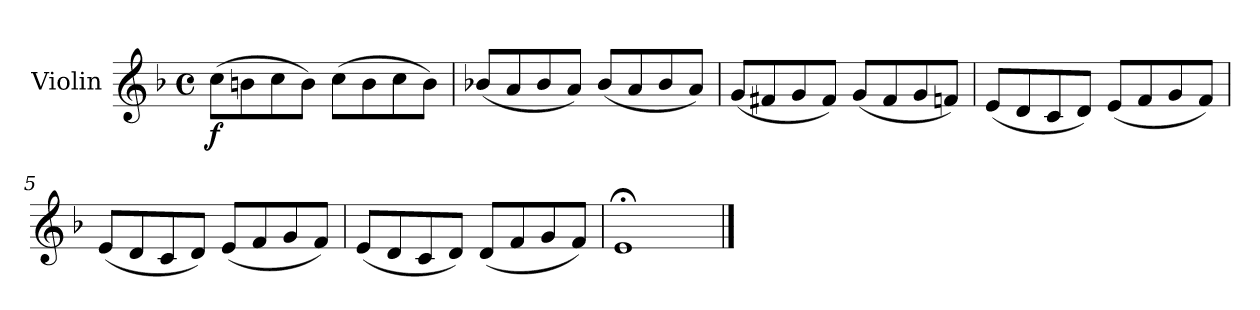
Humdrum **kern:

**kern	**dynam
*part1	*part1
*staff1	*staff1
*I"Violin	*
*I'Vln.	*
*clefG2	*
*k[b-]	*
*M4/4	*
*met(c)	*
=1	=1
!	!LO:DY:b
(>8cc\L	f
8bn\	.
8cc\	.
8b\J)	.
(>8cc\L	.
8b\	.
8cc\	.
8b\J)	.
=2	=2
(<8b-X/L	.
8a/	.
8b-/	.
8a/J)	.
(<8b-/L	.
8a/	.
8b-/	.
8a/J)	.
=3	=3
(<8g/L	.
8f#X/	.
8g/	.
8f#/J)	.
(<8g/L	.
8f#/	.
8g/	.
8fn/J)	.
=4	=4
(<8e/L	.
8d/	.
8c/	.
8d/J)	.
(<8e/L	.
8f/	.
8g/	.
8f/J)	.
!!LO:LB:g=z
=5	=5
(<8e/L	.
8d/	.
8c/	.
8d/J)	.
(<8e/L	.
8f/	.
8g/	.
8f/J)	.
=6	=6
(<8e/L	.
8d/	.
8c/	.
8d/J)	.
(<8d/L	.
8f/	.
8g/	.
8f/J)	.
=7	=7
1e;<	.
==	==
*-	*-
